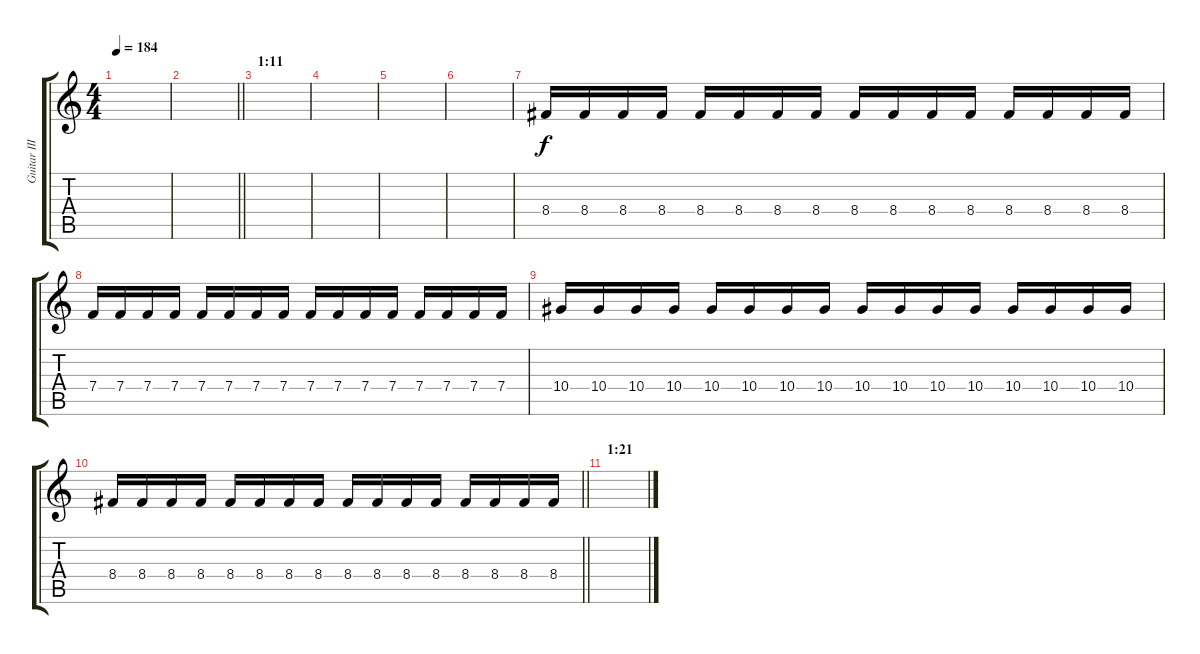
\track ("Guitar III" "Guitar III") {instrument distortionguitar}
\staff {score tabs}
\tuning (C4 G3 Eb3 Bb2 F2 C2) {hide}
\ts (4 4)
\tempo 184
\clef g2
\ks aminor
|
\barLineRight lightlight
|
\section ("" "1:11")
|
|
|
|
8.4.16{volume 13} 8.4.16 8.4.16 8.4.16 8.4.16 8.4.16 8.4.16 8.4.16 8.4.16 8.4.16 8.4.16 8.4.16 8.4.16 8.4.16 8.4.16 8.4.16 |
7.4.16 7.4.16 7.4.16 7.4.16 7.4.16 7.4.16 7.4.16 7.4.16 7.4.16 7.4.16 7.4.16 7.4.16 7.4.16 7.4.16 7.4.16 7.4.16 |
10.4.16 10.4.16 10.4.16 10.4.16 10.4.16 10.4.16 10.4.16 10.4.16 10.4.16 10.4.16 10.4.16 10.4.16 10.4.16 10.4.16 10.4.16 10.4.16 |
\barLineRight lightlight
8.4.16 8.4.16 8.4.16 8.4.16 8.4.16 8.4.16 8.4.16 8.4.16 8.4.16 8.4.16 8.4.16 8.4.16 8.4.16 8.4.16 8.4.16 8.4.16 |
\section ("" "1:21")
